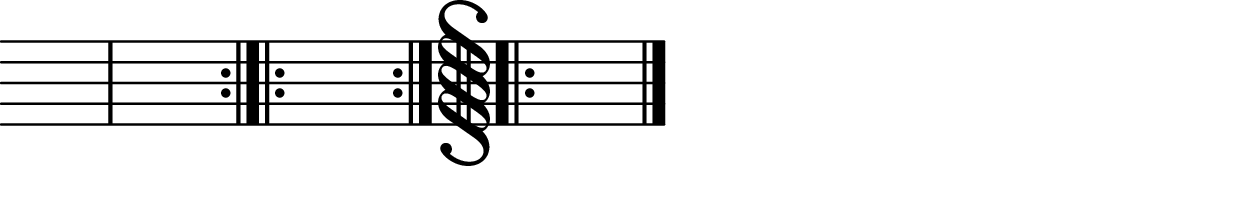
%% Generated by lilypond-book
%% Options: [exampleindent=10.16\mm,indent=0\mm,line-width=160\mm]
\include "lilypond-book-preamble.ly"


% ****************************************************************
% Start cut-&-pastable-section
% ****************************************************************

#(ly:set-option 'eps-box-padding 3.000000)



\paper {
  indent = 0\mm
  line-width = 160\mm
  % offset the left padding, also add 1mm as lilypond creates cropped
  % images with a little space on the right
  line-width = #(- line-width (* mm  3.000000) (* mm 1))
}

\layout {
  
}




% ****************************************************************
% ly snippet:
% ****************************************************************
\sourcefilename "/lilypond-2.24.3/input/regression/magnifyStaff-bar-lines.ly"
\sourcefileline 0
\version "2.19.22"

\header {
  texidoc = "Bar line thickness and spacing should be scaled along
with notation size when using the @code{\magnifyStaff} command."
}

\paper {
  score-system-spacing = #'((padding . 4))
}

example =
#(define-music-function (mag) (positive?)
   #{
     \new Staff \with {
       \magnifyStaff #mag
       instrumentName = \markup {
         \fontsize #(+ 3 (- (magnification->font-size mag)))
         #(format #f "~,2f" mag)
       }
     } {
       \omit Staff.Clef
       \omit Staff.TimeSignature
       s4 \bar "|"
       s4 \bar ":|.|:"
       s4 \bar ":|.S.|:"
       s4 \bar "|."
     }
   #})

\example 0.50
\example 1.00
\example 2.00



% ****************************************************************
% end ly snippet
% ****************************************************************
